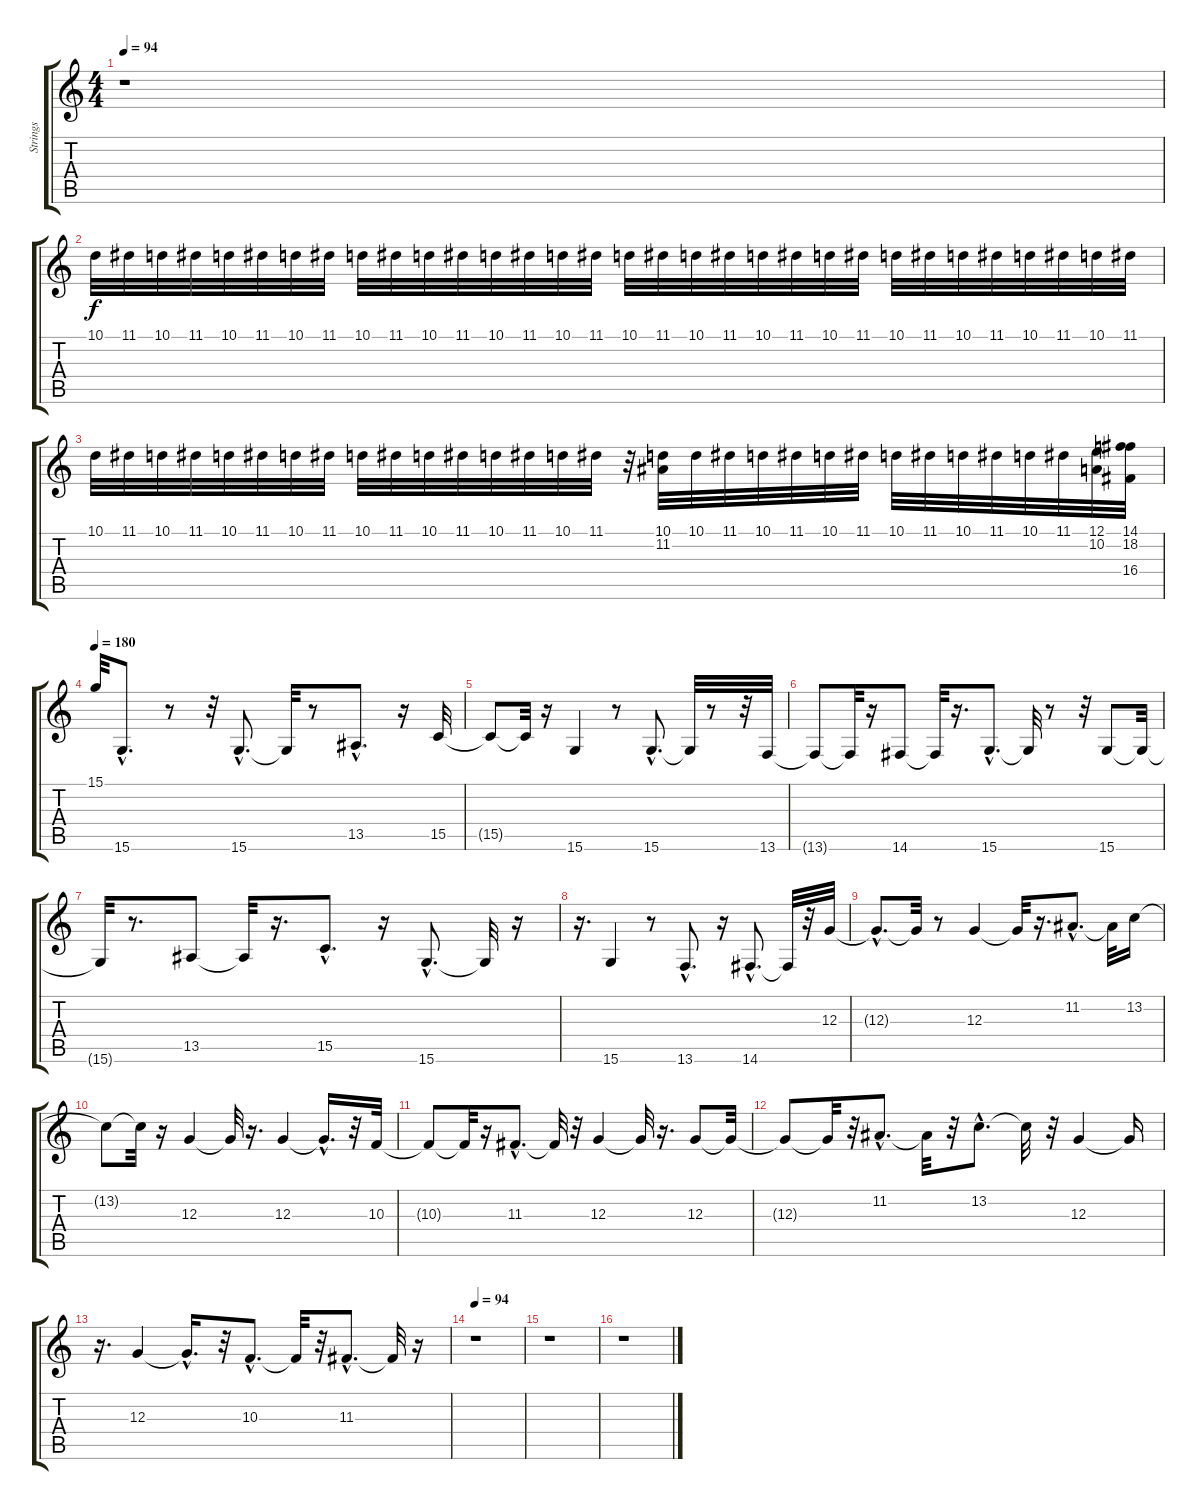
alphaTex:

\track ("Strings" "Strings") {instrument stringensemble1}
\staff {score tabs}
\tuning (E4 B3 G3 D3 A2 E2) {hide}
\ts (4 4)
\tempo 94
\clef g2
\ks c
r.1{dy f instrument stringensemble1} |
10.1.32{volume 10 balance 13} 11.1.32 10.1.32 11.1.32 10.1.32 11.1.32 10.1.32 11.1.32 10.1.32 11.1.32 10.1.32 11.1.32 10.1.32 11.1.32 10.1.32 11.1.32 10.1.32 11.1.32 10.1.32 11.1.32 10.1.32 11.1.32 10.1.32 11.1.32 10.1.32 11.1.32 10.1.32 11.1.32 10.1.32 11.1.32 10.1.32 11.1.32 |
10.1.32 11.1.32 10.1.32 11.1.32 10.1.32 11.1.32 10.1.32 11.1.32 10.1.32 11.1.32 10.1.32 11.1.32 10.1.32 11.1.32 10.1.32 11.1.32 r.32 (10.1 11.2).32 10.1.32 11.1.32 10.1.32 11.1.32 10.1.32 11.1.32 10.1.32 11.1.32 10.1.32 11.1.32 10.1.32 11.1.32 (12.1 10.2).32 (14.1 18.2 16.4).32 |
\tempo 180
15.1.32 15.6{hac}.8{d} r.8 r.32 15.6{hac}.8{d balance 10} 15.6{t}.32 r.8 13.5{hac}.8{d} r.16 15.5.32 |
15.5{t}.8 15.5{t}.32 r.16 15.6.4 r.8 15.6{hac}.8{d} 15.6{t}.32 r.8 r.32 13.6.32 |
13.6{t}.8 13.6{t}.32 r.16 14.6.8 14.6{t}.32 r.16{d} 15.6{hac}.8{d} 15.6{t}.32 r.8 r.32 15.6.8 15.6{t}.32 |
15.6{t}.32 r.8{d} 13.5.8 13.5{t}.32 r.16{d} 15.5{hac}.8{d} r.16 15.6{hac}.8{d} 15.6{t}.32 r.16 |
r.16{d} 15.6.4 r.8 13.6{hac}.8{d} r.16 14.6{hac}.8{d} 14.6{t}.32 r.32 12.3.32{volume 11} |
12.3{hac t}.8{d} 12.3{t}.32 r.8 12.3.4{volume 13} 12.3{t}.32 r.16{d} 11.2{hac}.8{d volume 14} 11.2{t}.32 13.2.16 |
13.2{t}.8 13.2{t}.32 r.16 12.3.4 12.3{t}.32 r.16{d} 12.3.4 12.3{hac t}.16{d} r.32 10.3.32 |
10.3{t}.8 10.3{t}.32 r.16 11.3{hac}.8{d} 11.3{t}.32 r.32 12.3.4{volume 16} 12.3{t}.32 r.16{d} 12.3.8 12.3{t}.32 |
12.3{t}.8 12.3{t}.32 r.32 11.2{hac}.8{d} 11.2{t}.32 r.32 13.2{hac}.8{d} 13.2{t}.32 r.32 12.3.4 12.3{t}.16 |
r.16{d} 12.3.4 12.3{hac t}.16{d} r.32 10.3{hac}.8{d} 10.3{t}.32 r.32 11.3{hac}.8{d} 11.3{t}.32 r.16 |
\tempo 94
r.1 |
r.1 |
r.1
